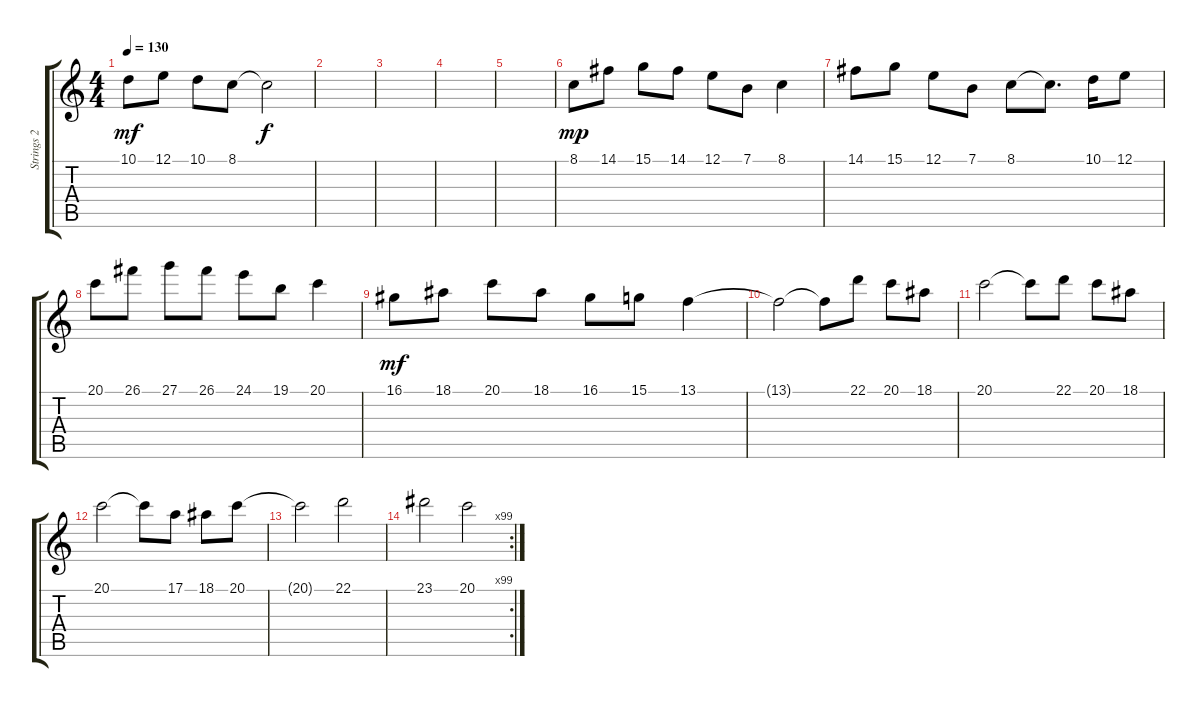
\track ("Strings 2 / Flute 2" "Strings 2 ") {instrument tremolostrings}
\staff {score tabs}
\tuning (E4 B3 G3 D3 A2 E2) {hide}
\ts (4 4)
\tempo 130
\clef g2
\ks c
10.1.8{dy mf} 12.1.8 10.1.8 8.1.8 8.1{t}.2{dy f} |
|
|
|
|
8.1.8{dy mp balance 12 instrument flute} 14.1.8 15.1.8 14.1.8 12.1.8 7.1.8 8.1.4 |
14.1.8 15.1.8 12.1.8 7.1.8 8.1.8 8.1{t}.8{d} 10.1.16 12.1.8 |
20.1.8 26.1.8 27.1.8 26.1.8 24.1.8 19.1.8 20.1.4 |
16.1.8{dy mf} 18.1.8 20.1.8 18.1.8 16.1.8 15.1.8 13.1.4 |
13.1{t}.2 13.1{t}.8 22.1.8 20.1.8 18.1.8 |
20.1.2 20.1{t}.8 22.1.8 20.1.8 18.1.8 |
20.1.2 20.1{t}.8 17.1.8 18.1.8 20.1.8 |
20.1{t}.2 22.1.2 |
\rc 99
23.1.2 20.1.2
